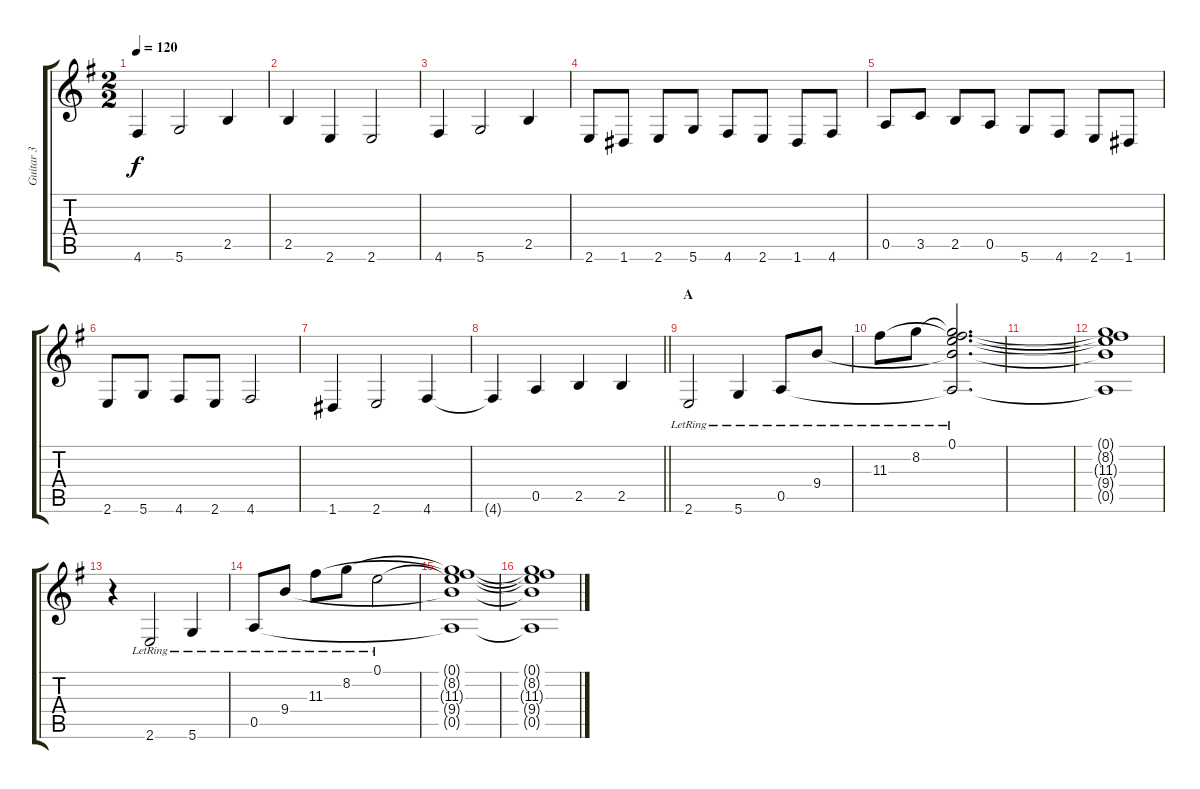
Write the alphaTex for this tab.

\track ("Guitar 3" "Guitar 3") {instrument acousticguitarnylon}
\staff {score tabs}
\tuning (E4 B3 G3 D3 A2 D2) {hide}
\ts (2 2)
\tempo 120
\clef g2
\ks eminor
4.6.4{dy f} 5.6.2 2.5.4 |
2.5.4 2.6.4 2.6.2 |
4.6.4 5.6.2 2.5.4 |
2.6.8 1.6.8 2.6.8 5.6.8 4.6.8 2.6.8 1.6.8 4.6.8 |
0.5.8 3.5.8 2.5.8 0.5.8 5.6.8 4.6.8 2.6.8 1.6.8 |
2.6.8 5.6.8 4.6.8 2.6.8 4.6.2 |
1.6.4 2.6.2 4.6.4 |
\barLineRight lightlight
4.6{t}.4 0.5.4 2.5.4 2.5.4 |
\section ("" "A")
2.6{lr}.2 5.6{lr}.4 0.5{lr}.8 9.4{lr}.8 |
11.3{lr}.8 8.2{lr}.8 (0.1{lr} 8.2{t} 11.3{t} 9.4{t} 0.5{t}).2{d} |
|
(0.1{t} 8.2{t} 11.3{t} 9.4{t} 0.5{t}).1 |
r.4 2.6{lr}.2 5.6{lr}.4 |
0.5{lr}.8 9.4{lr}.8 11.3{lr}.8 8.2{lr}.8 0.1{lr}.2 |
(0.1{t} 8.2{t} 11.3{t} 9.4{t} 0.5{t}).1 |
(0.1{t} 8.2{t} 11.3{t} 9.4{t} 0.5{t}).1
